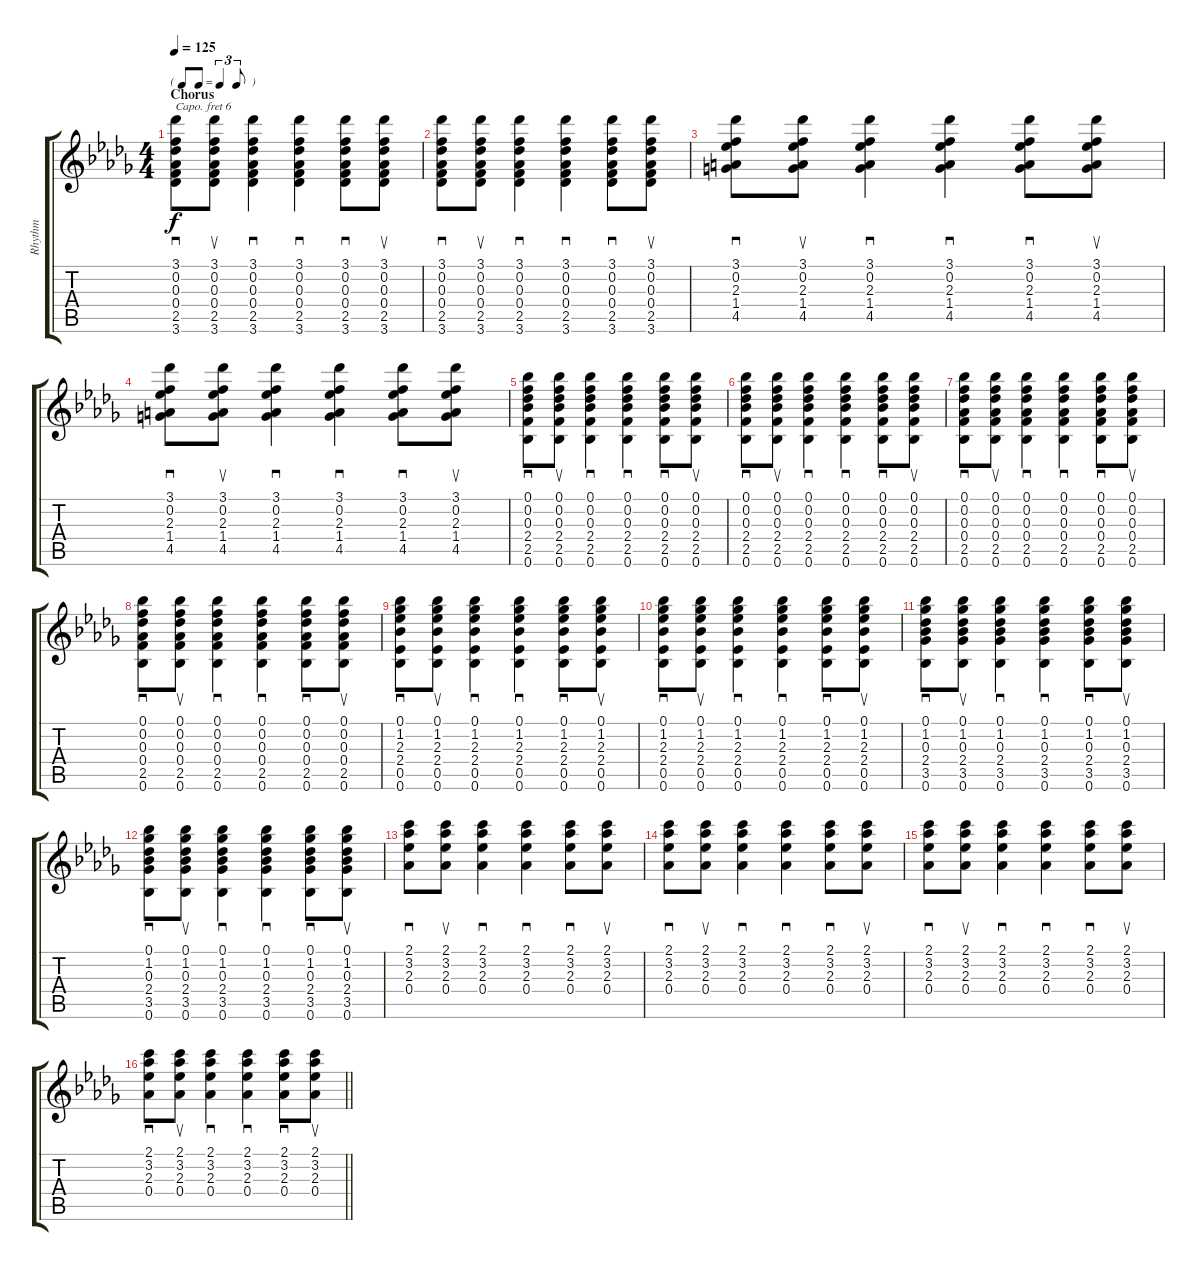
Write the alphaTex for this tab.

\track ("Rhythm" "Rhythm") {instrument acousticguitarsteel}
\staff {score tabs}
\capo 6
\tuning (E4 B3 G3 D3 A2 E2) {hide}
\ts (4 4)
\tf triplet8th
\section ("" "Chorus")
\tempo 125
\clef g2
\ks db
(3.1 0.2 0.3 0.4 2.5 3.6).8{sd dy f} (3.1 0.2 0.3 0.4 2.5 3.6).8{su} (3.1 0.2 0.3 0.4 2.5 3.6).4{sd} (3.1 0.2 0.3 0.4 2.5 3.6).4{sd} (3.1 0.2 0.3 0.4 2.5 3.6).8{sd} (3.1 0.2 0.3 0.4 2.5 3.6).8{su} |
(3.1 0.2 0.3 0.4 2.5 3.6).8{sd} (3.1 0.2 0.3 0.4 2.5 3.6).8{su} (3.1 0.2 0.3 0.4 2.5 3.6).4{sd} (3.1 0.2 0.3 0.4 2.5 3.6).4{sd} (3.1 0.2 0.3 0.4 2.5 3.6).8{sd} (3.1 0.2 0.3 0.4 2.5 3.6).8{su} |
(3.1 0.2 2.3 1.4 4.5).8{sd} (3.1 0.2 2.3 1.4 4.5).8{su} (3.1 0.2 2.3 1.4 4.5).4{sd} (3.1 0.2 2.3 1.4 4.5).4{sd} (3.1 0.2 2.3 1.4 4.5).8{sd} (3.1 0.2 2.3 1.4 4.5).8{su} |
(3.1 0.2 2.3 1.4 4.5).8{sd} (3.1 0.2 2.3 1.4 4.5).8{su} (3.1 0.2 2.3 1.4 4.5).4{sd} (3.1 0.2 2.3 1.4 4.5).4{sd} (3.1 0.2 2.3 1.4 4.5).8{sd} (3.1 0.2 2.3 1.4 4.5).8{su} |
(0.1 0.2 0.3 2.4 2.5 0.6).8{sd} (0.1 0.2 0.3 2.4 2.5 0.6).8{su} (0.1 0.2 0.3 2.4 2.5 0.6).4{sd} (0.1 0.2 0.3 2.4 2.5 0.6).4{sd} (0.1 0.2 0.3 2.4 2.5 0.6).8{sd} (0.1 0.2 0.3 2.4 2.5 0.6).8{su} |
(0.1 0.2 0.3 2.4 2.5 0.6).8{sd} (0.1 0.2 0.3 2.4 2.5 0.6).8{su} (0.1 0.2 0.3 2.4 2.5 0.6).4{sd} (0.1 0.2 0.3 2.4 2.5 0.6).4{sd} (0.1 0.2 0.3 2.4 2.5 0.6).8{sd} (0.1 0.2 0.3 2.4 2.5 0.6).8{su} |
(0.1 0.2 0.3 0.4 2.5 0.6).8{sd} (0.1 0.2 0.3 0.4 2.5 0.6).8{su} (0.1 0.2 0.3 0.4 2.5 0.6).4{sd} (0.1 0.2 0.3 0.4 2.5 0.6).4{sd} (0.1 0.2 0.3 0.4 2.5 0.6).8{sd} (0.1 0.2 0.3 0.4 2.5 0.6).8{su} |
(0.1 0.2 0.3 0.4 2.5 0.6).8{sd} (0.1 0.2 0.3 0.4 2.5 0.6).8{su} (0.1 0.2 0.3 0.4 2.5 0.6).4{sd} (0.1 0.2 0.3 0.4 2.5 0.6).4{sd} (0.1 0.2 0.3 0.4 2.5 0.6).8{sd} (0.1 0.2 0.3 0.4 2.5 0.6).8{su} |
(0.1 1.2 2.3 2.4 0.5 0.6).8{sd} (0.1 1.2 2.3 2.4 0.5 0.6).8{su} (0.1 1.2 2.3 2.4 0.5 0.6).4{sd} (0.1 1.2 2.3 2.4 0.5 0.6).4{sd} (0.1 1.2 2.3 2.4 0.5 0.6).8{sd} (0.1 1.2 2.3 2.4 0.5 0.6).8{su} |
(0.1 1.2 2.3 2.4 0.5 0.6).8{sd} (0.1 1.2 2.3 2.4 0.5 0.6).8{su} (0.1 1.2 2.3 2.4 0.5 0.6).4{sd} (0.1 1.2 2.3 2.4 0.5 0.6).4{sd} (0.1 1.2 2.3 2.4 0.5 0.6).8{sd} (0.1 1.2 2.3 2.4 0.5 0.6).8{su} |
(0.1 1.2 0.3 2.4 3.5 0.6).8{sd} (0.1 1.2 0.3 2.4 3.5 0.6).8{su} (0.1 1.2 0.3 2.4 3.5 0.6).4{sd} (0.1 1.2 0.3 2.4 3.5 0.6).4{sd} (0.1 1.2 0.3 2.4 3.5 0.6).8{sd} (0.1 1.2 0.3 2.4 3.5 0.6).8{su} |
(0.1 1.2 0.3 2.4 3.5 0.6).8{sd} (0.1 1.2 0.3 2.4 3.5 0.6).8{su} (0.1 1.2 0.3 2.4 3.5 0.6).4{sd} (0.1 1.2 0.3 2.4 3.5 0.6).4{sd} (0.1 1.2 0.3 2.4 3.5 0.6).8{sd} (0.1 1.2 0.3 2.4 3.5 0.6).8{su} |
(2.1 3.2 2.3 0.4).8{sd} (2.1 3.2 2.3 0.4).8{su} (2.1 3.2 2.3 0.4).4{sd} (2.1 3.2 2.3 0.4).4{sd} (2.1 3.2 2.3 0.4).8{sd} (2.1 3.2 2.3 0.4).8{su} |
(2.1 3.2 2.3 0.4).8{sd} (2.1 3.2 2.3 0.4).8{su} (2.1 3.2 2.3 0.4).4{sd} (2.1 3.2 2.3 0.4).4{sd} (2.1 3.2 2.3 0.4).8{sd} (2.1 3.2 2.3 0.4).8{su} |
(2.1 3.2 2.3 0.4).8{sd} (2.1 3.2 2.3 0.4).8{su} (2.1 3.2 2.3 0.4).4{sd} (2.1 3.2 2.3 0.4).4{sd} (2.1 3.2 2.3 0.4).8{sd} (2.1 3.2 2.3 0.4).8{su} |
\barLineRight lightlight
(2.1 3.2 2.3 0.4).8{sd} (2.1 3.2 2.3 0.4).8{su} (2.1 3.2 2.3 0.4).4{sd} (2.1 3.2 2.3 0.4).4{sd} (2.1 3.2 2.3 0.4).8{sd} (2.1 3.2 2.3 0.4).8{su}
